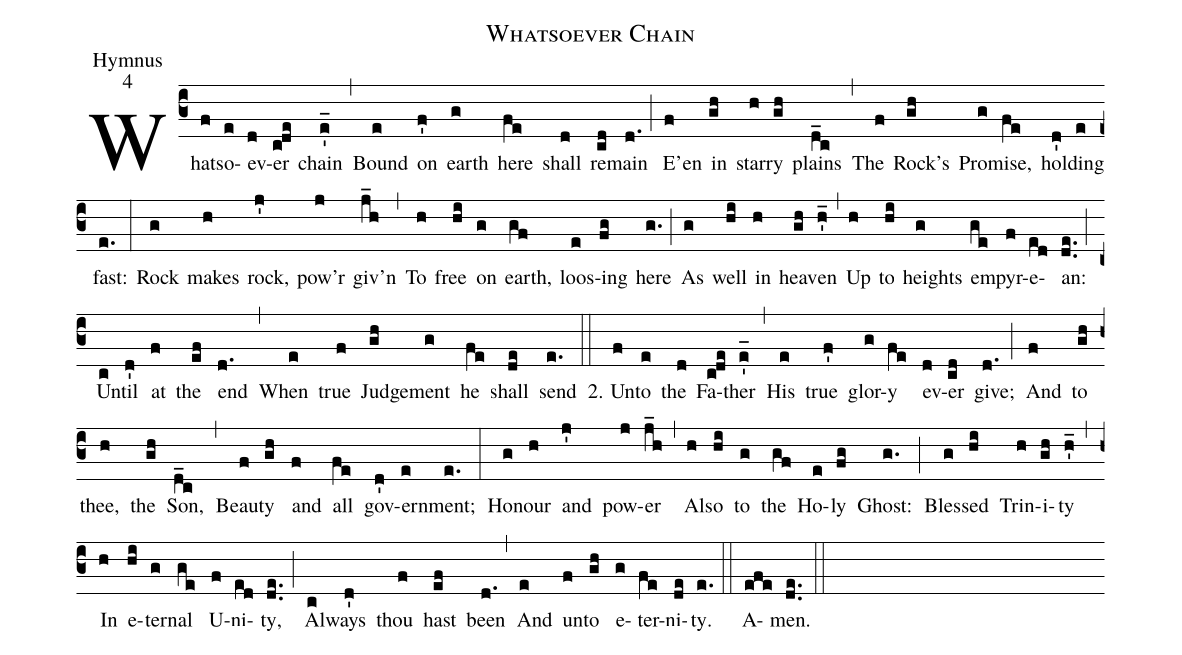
name: Whatsoever Chain;
office-part: Hymnus;
mode: 4;
%%
What(f)so(e)ev(d)er(c!de) chain(e'_) (,)

Bound(e) on(f') earth(g) here(fe) shall(d) re(cd)main(d.) (;)

E'en(f) in(gh) star(h)ry(gh) plains(d_c) (,)

The(f) Rock's(gh) Pro(g)mise,(fe) hold(d')ing(e) fast:(e.) (:)

Rock(g) makes(h) rock,(j') pow'r(j) giv'n(j_h) (,)

To(h) free(hi) on(g) earth,(gf) loos(e)ing(fg) here(g.) (;)

As(g) well(hi) in(h) heav(gh)en(h'_) (,)

Up(h) to(hi) heights(g) em(ge)pyr(f)e(ed)an:(de..) (;)

Un(c)til(d') at(f) the(ef) end(d.) (,)

When(e) true(f) Judge(gh)ment(g) he(fe) shall(de) send(e.) (::)

2. Un(f)to(e) the(d) Fa(c!de)ther(e'_) (,)

His(e) true(f') glor(g)y(fe) ev(d)er(cd) give;(d.) (;)

And(f) to(gh) thee,(h) the(gh) Son,(d_c) (,)

Beau(f)ty(gh) and(f) all(fe) gov(d')ern(e)ment;(e.) (:)

Ho(g)nour(h) and(j') pow(j)er(j_h) (,)

Al(h)so(hi) to(g) the(gf) Ho(e)ly(fg) Ghost:(g.) (;)

Bless(g)ed(hi) Trin(h)i(gh)ty(h'_) (,)

In(h) e(hi)tern(g)al(ge) U(f)ni(ed)ty,(de..) (;)

Al(c)ways(d') thou(f) hast(ef) been(d.) (,)

And(e) un(f)to(gh) e(g)ter(fe)ni(de)ty.(e.) (::)

A(efe)men.(de..) (::)
